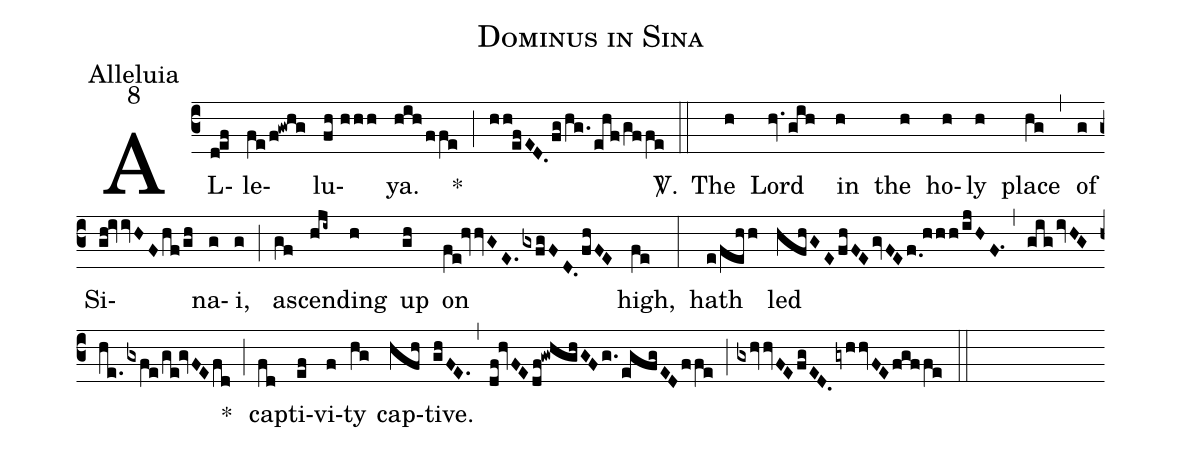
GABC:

name:Dominus in Sina;
office-part:Alleluia;
mode:8;
%%
(c3) AL(d!ef)le(fe/f!gwhg)lu(fh//hhh)ya.(hih/ffe) *(;) (hh!efED.0/fg/hg./ehf/gffe) <sp>V/</sp>.(::) The(h) Lord(hv.1gih) in(h) the(h) ho(h)ly(h) place(hg) (,) of(g) Si(gh!ivvHF/hf/gh)na(g)i,(g) (;) a(gf)scen(hji~)ding(h) up(gh) on(fe!hvvGE.gxfgFD.0/fhFE) high,(fe) (:) hath(e/fehh) led(hfhGE/fhFE/gvFE/f.0!hhh/ijHF.1) (,) (gig/ivHG/he./gxfe/ge!gvFE/fd) *(;) cap(fd)ti(ef)vi(f)ty(hg) cap(hfh)tive.(ghFE.) (,) (df!hvFE/df!gwhghGFg./egfgED/ffe) (;) (gxhvvFE/fgED.0/gyhhvFE/fgffe) (::)
